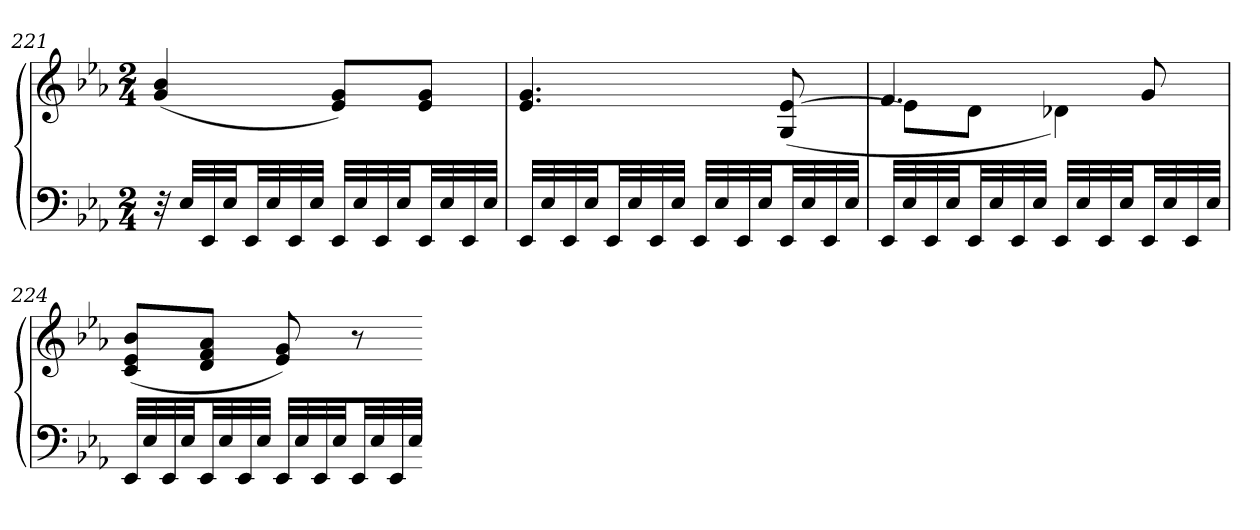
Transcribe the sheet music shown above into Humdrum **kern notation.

**kern	**kern
*part1	*part1
*staff2	*staff1
*clefF4	*clefG2
*k[b-e-a-]	*k[b-e-a-]
*E-:	*E-:
*M2/4	*M2/4
=221	=221
32r	(4g 4b-
32E-LLL	.
32EE-	.
32E-JJ	.
32EE-LL	.
32E-	.
32EE-	.
32E-JJJ	.
32EE-LLL	8e- 8gL)
32E-	.
32EE-	.
32E-JJ	.
32EE-LL	8e- 8gJ
32E-	.
32EE-	.
32E-JJJ	.
=222	=222
32EE-LLL	4.e- 4.g
32E-	.
32EE-	.
32E-JJ	.
32EE-LL	.
32E-	.
32EE-	.
32E-JJJ	.
32EE-LLL	.
32E-	.
32EE-	.
32E-JJ	.
32EE-LL	(8G [8e-
32E-	.
32EE-	.
32E-JJJ	.
=223	=223
*	*^
32EE-LLL	4.f	8e-L]
32E-	.	.
32EE-	.	.
32E-JJ	.	.
32EE-LL	.	8dJ
32E-	.	.
32EE-	.	.
32E-JJJ	.	.
32EE-LLL	.	4d-X)
32E-	.	.
32EE-	.	.
32E-JJ	.	.
32EE-LL	8g	.
32E-	.	.
32EE-	.	.
32E-JJJ	.	.
*	*v	*v
=224	=224
32EE-LLL	(8c 8e- 8b-L
32E-	.
32EE-	.
32E-JJ	.
32EE-LL	8d 8f 8a-J
32E-	.
32EE-	.
32E-JJJ	.
32EE-LLL	8e- 8g)
32E-	.
32EE-	.
32E-JJ	.
32EE-LL	8r
32E-	.
32EE-	.
32E-JJJ	.
=-	=-
*-	*-
